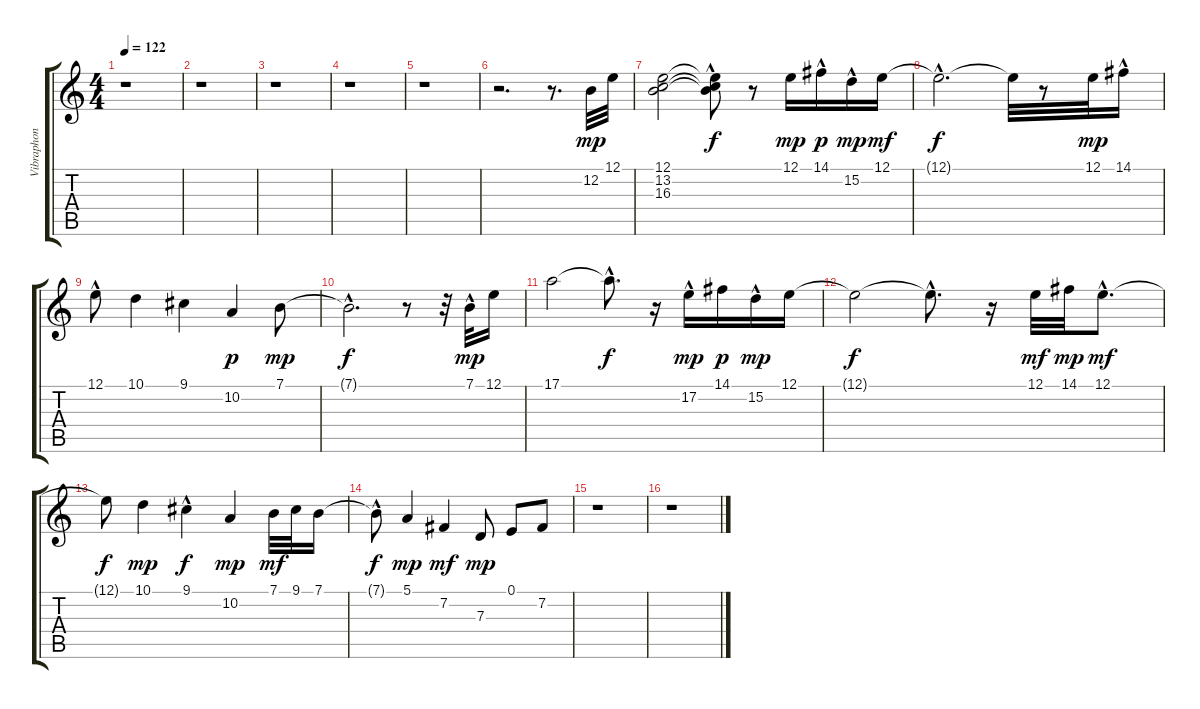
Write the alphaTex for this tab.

\track (" Vibraphone*merged" " Vibraphon") {instrument vibraphone}
\staff {score tabs}
\tuning (E4 B3 G3 D3 A2 E2) {hide}
\ts (4 4)
\tempo 122
\clef g2
\ks c
r.1{dy mp instrument vibraphone} |
r.1 |
r.1 |
r.1 |
r.1 |
r.2{d} r.8{d} 12.2.32 12.1.32 |
(12.1 13.2 16.3).2 (12.1{t} 13.2{hac t} 16.3{t}).8{dy f} r.8 12.1.16{dy mp} 14.1{hac}.16{dy p} 15.2{hac}.16{dy mp} 12.1.16{dy mf} |
12.1{hac t}.2{d dy f} 12.1{t}.32 r.8 12.1.32{dy mp} 14.1{hac}.16 |
12.1{hac}.8 10.1.4 9.1.4 10.2.4{dy p} 7.1.8{dy mp} |
7.1{hac t}.2{d dy f} r.8 r.32 7.1{hac}.32{dy mp} 12.1.16 |
17.1.2 17.1{hac t}.8{d dy f} r.16 17.2{hac}.16{dy mp} 14.1.16{dy p} 15.2{hac}.16{dy mp} 12.1.16 |
12.1{t}.2{dy f} 12.1{hac t}.8{d} r.16 12.1.32{dy mf} 14.1.32{dy mp} 12.1{hac}.8{d dy mf} |
12.1{t}.8{dy f} 10.1.4{dy mp} 9.1{hac}.4{dy f} 10.2.4{dy mp} 7.1.32{dy mf} 9.1.32 7.1.16 |
7.1{hac t}.8{dy f} 5.1.4{dy mp} 7.2.4{dy mf} 7.3.8{dy mp} 0.1.8 7.2.8 |
r.1 |
r.1
